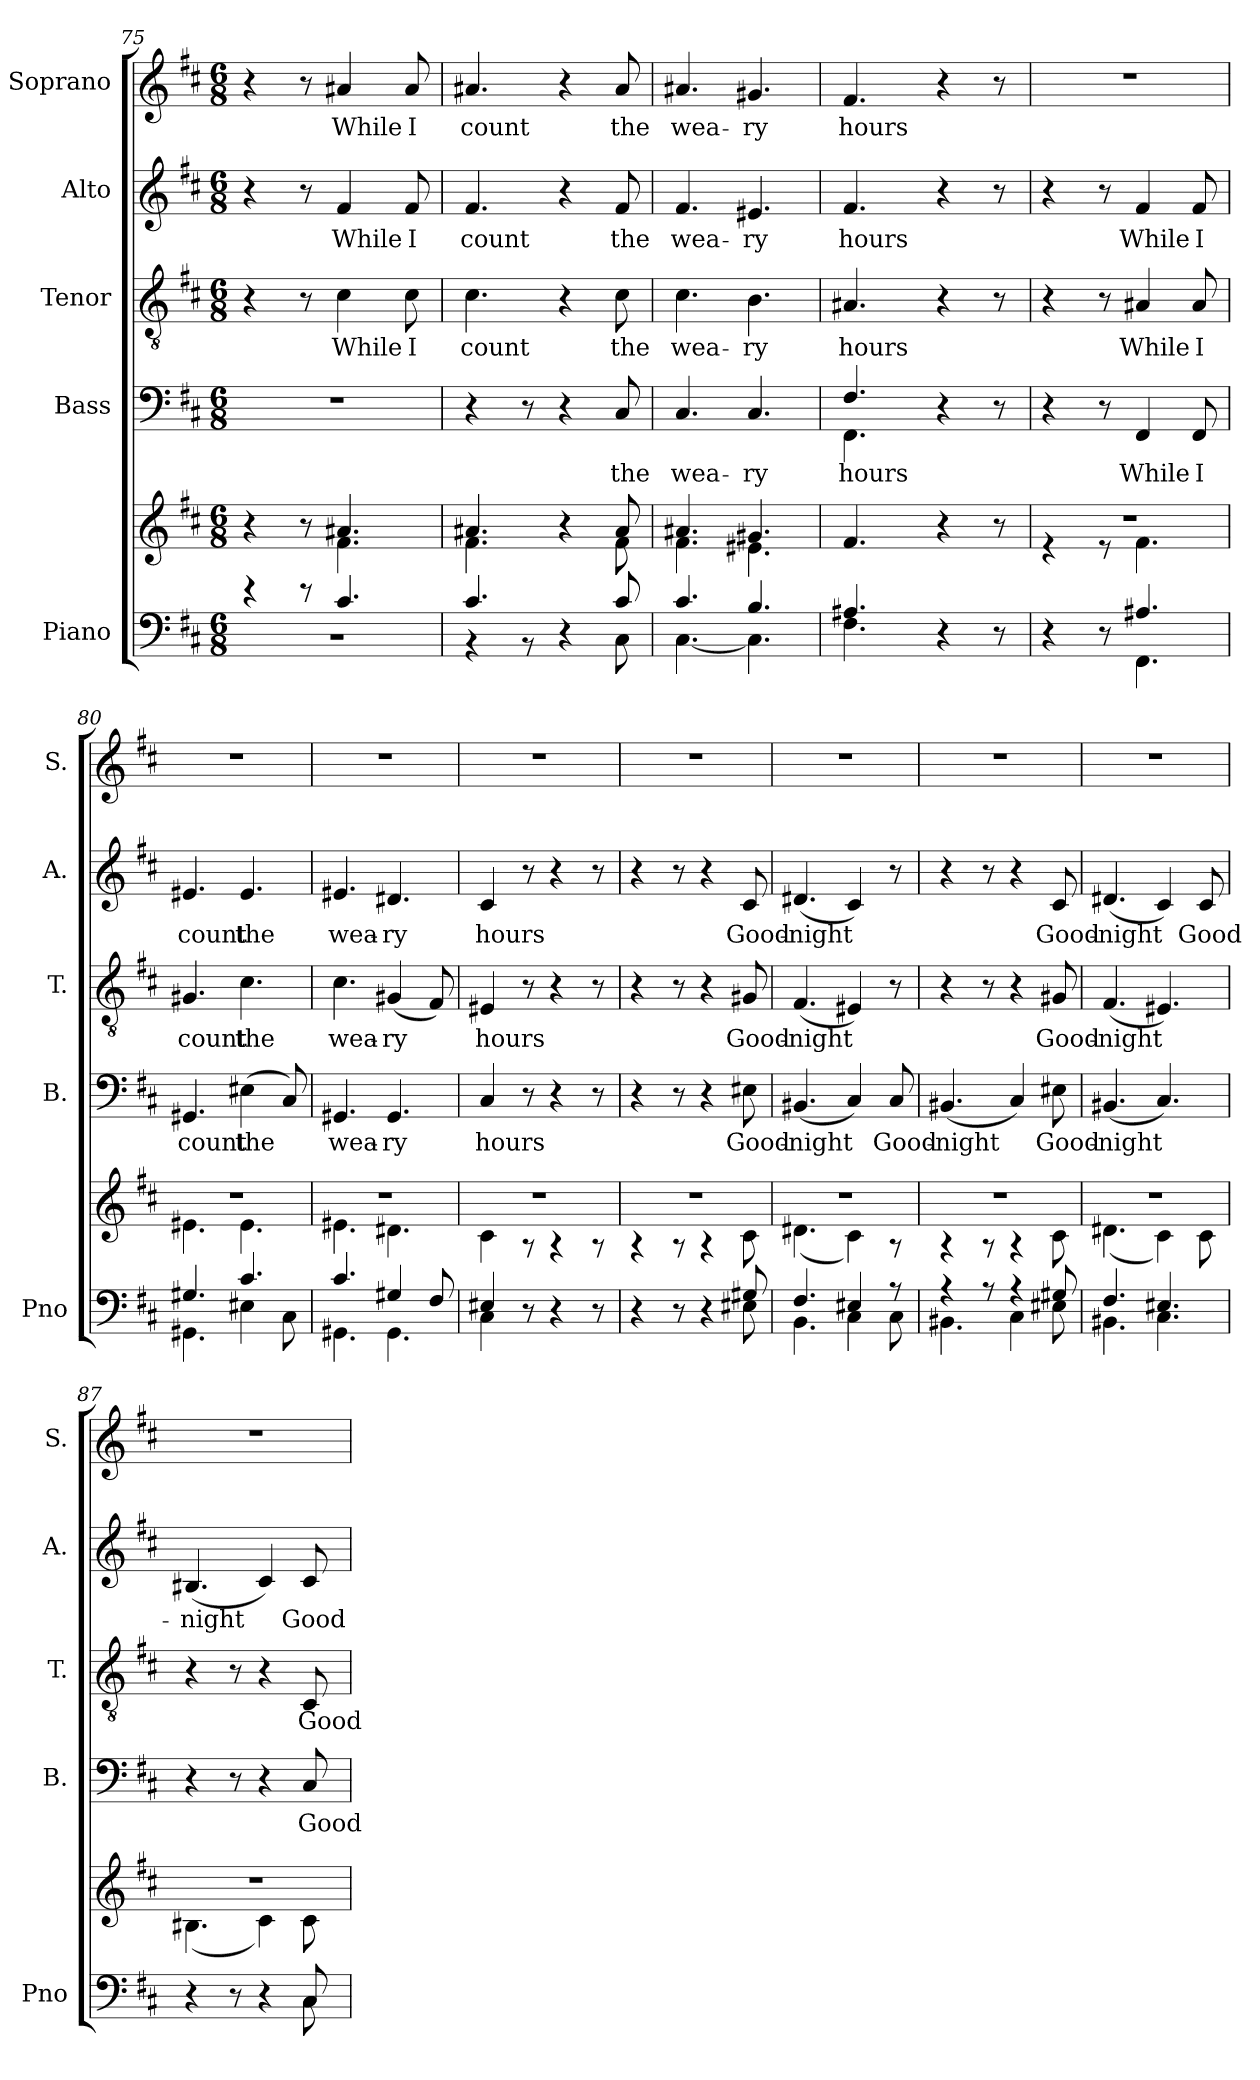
**kern	**kern	**kern	**text	**kern	**text	**kern	**text	**kern	**text
*part5	*part5	*part4	*part4	*part3	*part3	*part2	*part2	*part1	*part1
*staff6	*staff5	*staff4	*staff4	*staff3	*staff3	*staff2	*staff2	*staff1	*staff1
*I"Piano	*	*I"Bass	*	*I"Tenor	*	*I"Alto	*	*I"Soprano	*
*I'Pno	*	*I'B.	*	*I'T.	*	*I'A.	*	*I'S.	*
*clefF4	*clefG2	*clefF4	*	*clefGv2	*	*clefG2	*	*clefG2	*
*k[f#c#]	*k[f#c#]	*k[f#c#]	*	*k[f#c#]	*	*k[f#c#]	*	*k[f#c#]	*
*M6/8	*M6/8	*M6/8	*	*M6/8	*	*M6/8	*	*M6/8	*
=75	=75	=75	=75	=75	=75	=75	=75	=75	=75
*^	*^	*	*	*	*	*	*	*	*
4r	2.r	4r	4ryy	2.r	.	4r	.	4r	.	4r	.
8r	.	8r	8ryy	.	.	8r	.	8r	.	8r	.
4.c#/	.	4.a#X/	4.f#\	.	.	4c#\	While	4f#/	While	4a#X/	While
.	.	.	.	.	.	8c#\	I	8f#/	I	8a#/	I
=76	=76	=76	=76	=76	=76	=76	=76	=76	=76	=76	=76
4.c#/	4r	4.a#X/	4.f#\	4r	.	4.c#\	count	4.f#/	count	4.a#X/	count
.	8r	.	.	8r	.	.	.	.	.	.	.
4r	4ryy	4r	4ryy	4r	.	4r	.	4r	.	4r	.
8c#/	8C#\	8a#/	8f#\	8C#/	the	8c#\	the	8f#/	the	8a#/	the
=77	=77	=77	=77	=77	=77	=77	=77	=77	=77	=77	=77
4.c#/	[4.C#\	4.a#X/	4.f#\	4.C#/	wea-	4.c#\	wea-	4.f#/	wea-	4.a#X/	wea-
4.B/	4.C#\]	4.g#X/	4.e#X\	4.C#/	-ry	4.B\	-ry	4.e#X/	-ry	4.g#X/	-ry
=78	=78	=78	=78	=78	=78	=78	=78	=78	=78	=78	=78
*	*	*	*	*^	*	*	*	*	*	*	*
4.A#X/	4.F#\	4.f#/	4ryy	4.F#/	4.FF#\	hours	4.A#X/	hours	4.f#/	hours	4.f#/	hours
.	.	.	8ryy	.	.	.	.	.	.	.	.	.
4r	4ryy	4r	4ryy	4r	4ryy	.	4r	.	4r	.	4r	.
8r	8ryy	8r	8ryy	8r	8ryy	.	8r	.	8r	.	8r	.
*	*	*	*	*v	*v	*	*	*	*	*	*	*
=79	=79	=79	=79	=79	=79	=79	=79	=79	=79	=79	=79
4r	4ryy	2.r	4r	4r	.	4r	.	4r	.	2.r	.
8r	8ryy	.	8r	8r	.	8r	.	8r	.	.	.
4.A#X/	4.FF#\	.	4.f#\	4FF#/	While	4A#X/	While	4f#/	While	.	.
.	.	.	.	8FF#/	I	8A#/	I	8f#/	I	.	.
=80	=80	=80	=80	=80	=80	=80	=80	=80	=80	=80	=80
4.G#X/	4.GG#X\	2.r	4.e#X\	4.GG#X/	count	4.G#X/	count	4.e#X/	count	2.r	.
4.c#/	4E#X\	.	4.e#\	(4E#X\	the	4.c#\	the	4.e#/	the	.	.
.	8C#\	.	.	8C#/)	.	.	.	.	.	.	.
=81	=81	=81	=81	=81	=81	=81	=81	=81	=81	=81	=81
4.c#/	4.GG#X\	2.r	4.e#X\	4.GG#X/	wea-	4.c#\	wea-	4.e#X/	wea-	2.r	.
4G#X/	4.GG#\	.	4.d#X\	4.GG#/	-ry	(4G#X/	-ry	4.d#X/	-ry	.	.
8F#/	.	.	.	.	.	8F#/)	.	.	.	.	.
=82	=82	=82	=82	=82	=82	=82	=82	=82	=82	=82	=82
4E#X/	4C#\	2.r	4c#\	4C#/	hours	4E#X/	hours	4c#/	hours	2.r	.
8r	8ryy	.	8r	8r	.	8r	.	8r	.	.	.
4r	4ryy	.	4r	4r	.	4r	.	4r	.	.	.
8r	8ryy	.	8r	8r	.	8r	.	8r	.	.	.
=83	=83	=83	=83	=83	=83	=83	=83	=83	=83	=83	=83
4r	4ryy	2.r	4r	4r	.	4r	.	4r	.	2.r	.
8r	8ryy	.	8r	8r	.	8r	.	8r	.	.	.
4r	4ryy	.	4r	4r	.	4r	.	4r	.	.	.
8G#X/	8E#X\	.	8c#\	8E#X\	Good-	8G#X/	Good-	8c#/	Good-	.	.
=84	=84	=84	=84	=84	=84	=84	=84	=84	=84	=84	=84
4.F#/	4.BB\	2.r	(4.d#X\	(4.BB#X/	-night	(4.F#/	-night	(4.d#X/	-night	2.r	.
4E#X/	4C#\	.	4c#\)	4C#/)	.	4E#X/)	.	4c#/)	.	.	.
8r	8C#\	.	8r	8C#/	Good-	8r	.	8r	.	.	.
=85	=85	=85	=85	=85	=85	=85	=85	=85	=85	=85	=85
4r	4.BB#X\	2.r	4r	(4.BB#X/	-night	4r	.	4r	.	2.r	.
8r	.	.	8r	.	.	8r	.	8r	.	.	.
4r	4C#\	.	4r	4C#/)	.	4r	.	4r	.	.	.
8G#X/	8E#X\	.	8c#\	8E#X\	Good-	8G#X/	Good-	8c#/	Good-	.	.
=86	=86	=86	=86	=86	=86	=86	=86	=86	=86	=86	=86
4.F#/	4.BB#X\	2.r	(4.d#X\	(4.BB#X/	-night	(4.F#/	-night	(4.d#X/	-night	2.r	.
4.E#X/	4.C#\	.	4c#\)	4.C#/)	.	4.E#X/)	.	4c#/)	.	.	.
.	.	.	8c#\	.	.	.	.	8c#/	Good-	.	.
=87	=87	=87	=87	=87	=87	=87	=87	=87	=87	=87	=87
4r	4ryy	2.r	(4.B#X\	4r	.	4r	.	(4.B#X/	-night	2.r	.
8r	8ryy	.	.	8r	.	8r	.	.	.	.	.
4r	4ryy	.	4c#\)	4r	.	4r	.	4c#/)	.	.	.
8C#/	8C#\	.	8c#\	8C#/	Good-	8C#/	Good-	8c#/	Good-	.	.
*v	*v	*	*	*	*	*	*	*	*	*	*
*	*v	*v	*	*	*	*	*	*	*	*
=	=	=	=	=	=	=	=	=	=
*-	*-	*-	*-	*-	*-	*-	*-	*-	*-
